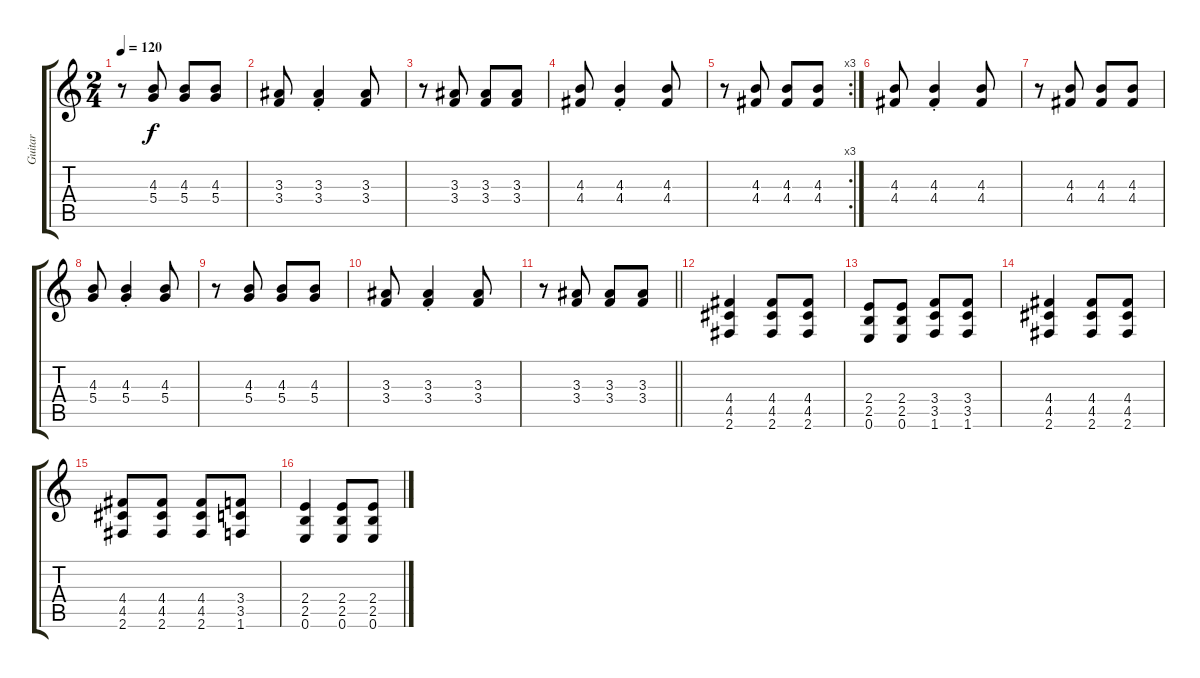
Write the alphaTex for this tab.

\track ("Guitar" "Guitar") {instrument distortionguitar}
\staff {score tabs}
\tuning (E4 B3 G3 D3 A2 E2) {hide}
\ts (2 4)
\tempo 120
\clef g2
\ks c
r.8{dy f} (4.3 5.4).8 (4.3 5.4).8 (4.3 5.4).8 |
(3.3 3.4).8 (3.3{st} 3.4{st}).4 (3.3 3.4).8 |
r.8 (3.3 3.4).8 (3.3 3.4).8 (3.3 3.4).8 |
(4.3 4.4).8 (4.3{st} 4.4{st}).4 (4.3 4.4).8 |
\rc 3
r.8 (4.3 4.4).8 (4.3 4.4).8 (4.3 4.4).8 |
(4.3 4.4).8 (4.3{st} 4.4{st}).4 (4.3 4.4).8 |
r.8 (4.3 4.4).8 (4.3 4.4).8 (4.3 4.4).8 |
(4.3 5.4).8 (4.3{st} 5.4{st}).4 (4.3 5.4).8 |
r.8 (4.3 5.4).8 (4.3 5.4).8 (4.3 5.4).8 |
(3.3 3.4).8 (3.3{st} 3.4{st}).4 (3.3 3.4).8 |
\barLineRight lightlight
r.8 (3.3 3.4).8 (3.3 3.4).8 (3.3 3.4).8 |
(4.4 4.5 2.6).4 (4.4 4.5 2.6).8 (4.4 4.5 2.6).8 |
(2.4 2.5 0.6).8 (2.4 2.5 0.6).8 (3.4 3.5 1.6).8 (3.4 3.5 1.6).8 |
(4.4 4.5 2.6).4 (4.4 4.5 2.6).8 (4.4 4.5 2.6).8 |
(4.4 4.5 2.6).8 (4.4 4.5 2.6).8 (4.4 4.5 2.6).8 (3.4 3.5 1.6).8 |
(2.4 2.5 0.6).4 (2.4 2.5 0.6).8 (2.4 2.5 0.6).8
